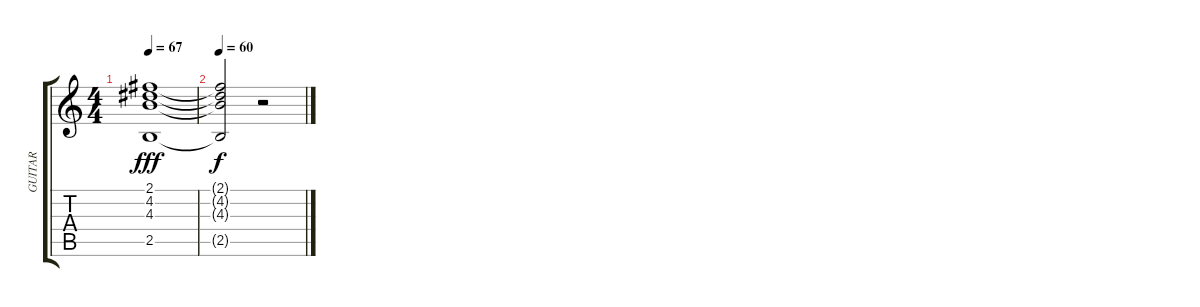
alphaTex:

\track ("GUITAR" "GUITAR") {instrument acousticguitarsteel}
\staff {score tabs}
\tuning (E4 B3 G3 D3 A2 E2) {hide}
\ts (4 4)
\tempo 67
\clef g2
\ks c
(2.1 4.2 4.3 2.5).1{dy fff} |
\tempo 60
(2.1{t} 4.2{t} 4.3{t} 2.5{t}).2{dy f} r.2
